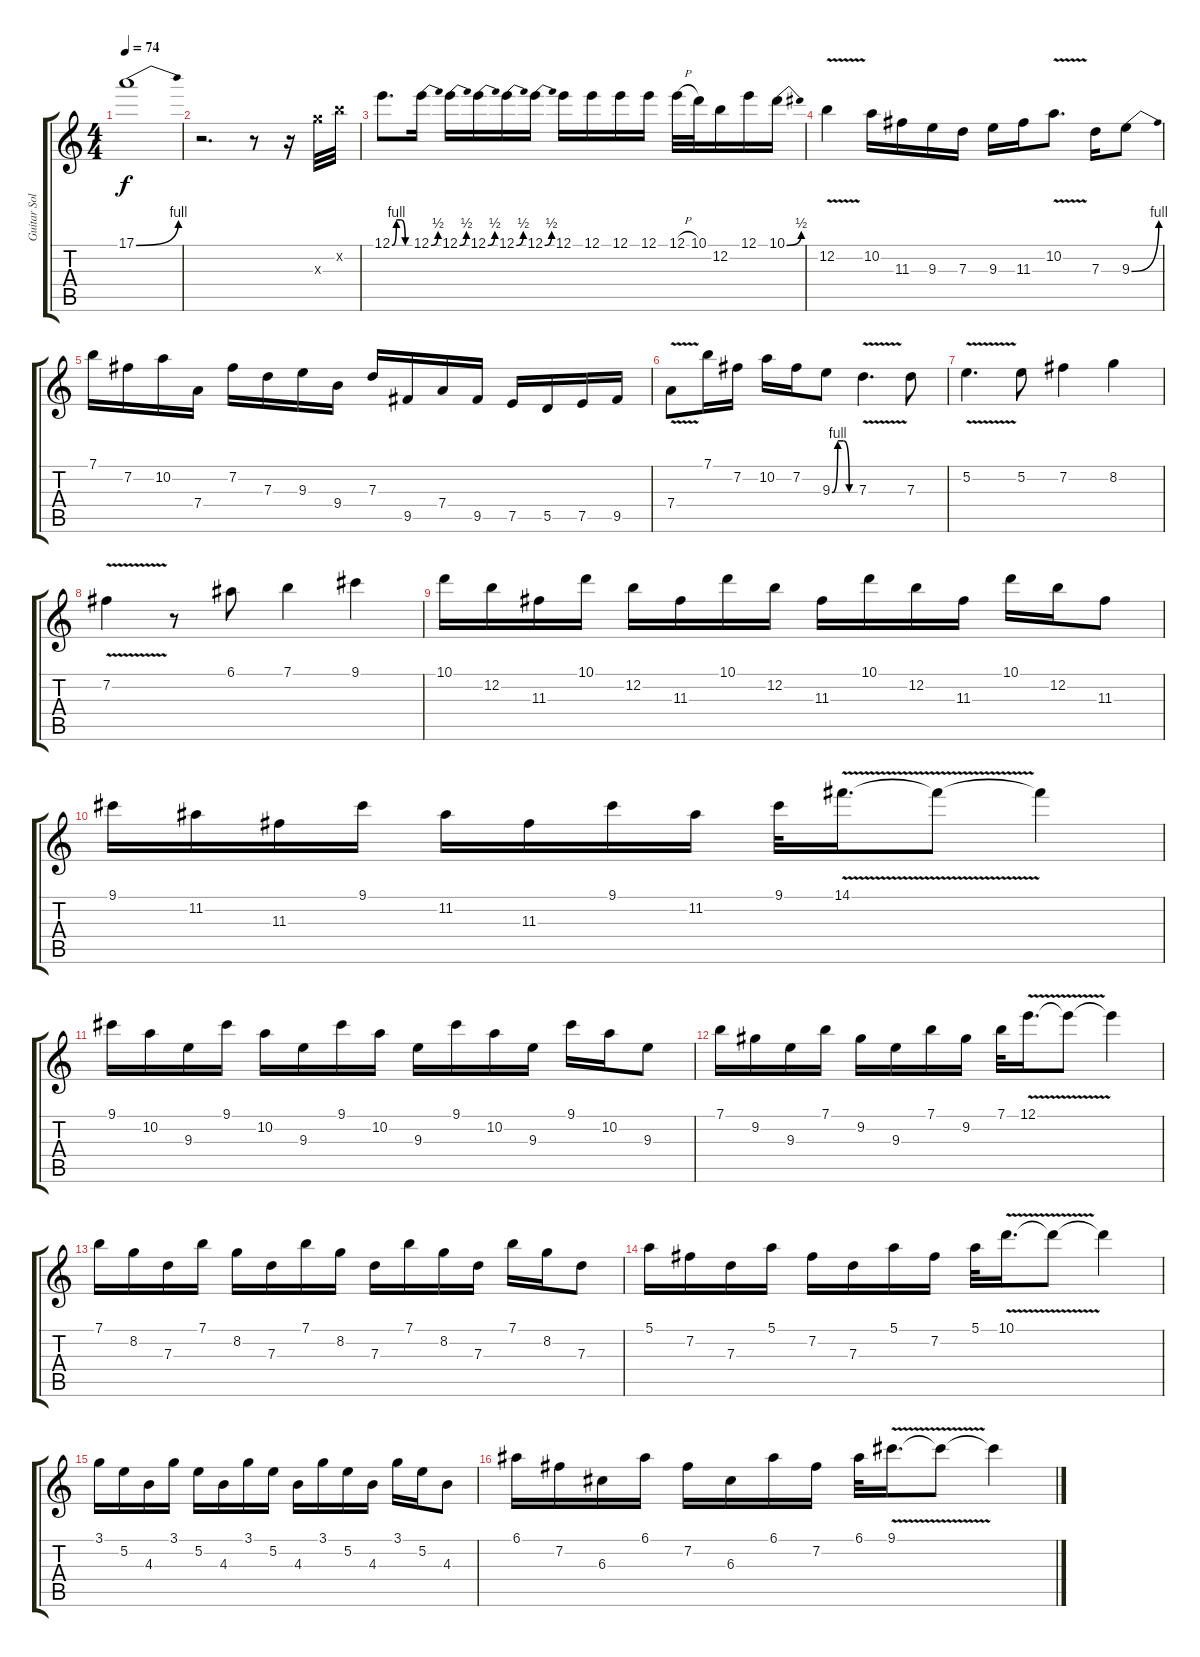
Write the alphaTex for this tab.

\track ("Guitar Solo 2 (Walsh-8)" "Guitar Sol") {instrument distortionguitar}
\staff {score tabs}
\tuning (E4 B3 G3 D3 A2 E2) {hide}
\ts (4 4)
\tempo 74
\clef g2
\ks c
17.1{be (bend 0 0 60 4)}.1{dy f} |
r.2{d} r.8 r.16 12.3{x}.32 12.2{x}.32 |
12.1{be (custom 0 0 15 4 30 4 45 0 60 0)}.8{d} 12.1{be (bend 0 0 60 2)}.16 12.1{be (bend 0 0 60 2)}.16 12.1{be (bend 0 0 60 2)}.16 12.1{be (bend 0 0 60 2)}.16 12.1{be (bend 0 0 60 2)}.16 12.1.16 12.1.16 12.1.16 12.1.16 12.1{h}.32 10.1.32 12.2.16 12.1.16 10.1{be (bend 0 0 60 2)}.16 |
12.2{v}.4 10.2.16 11.3.16 9.3.16 7.3.16 9.3.16 11.3.16 10.2{v}.8{d} 7.3.16 9.3{be (bend 0 0 60 4)}.8 |
7.1.16 7.2.16 10.2.16 7.4.16 7.2.16 7.3.16 9.3.16 9.4.16 7.3.16 9.5.16 7.4.16 9.5.16 7.5.16 5.5.16 7.5.16 9.5.16 |
7.4{v}.8 7.1.16 7.2.16 10.2.16 7.2.16 9.3{be (custom 0 0 15 4 30 4 45 0 60 0)}.8 7.3{v}.4{d} 7.3.8 |
5.2{v}.4{d} 5.2.8 7.2.4 8.2.4 |
7.2{v}.4 r.8 6.1.8 7.1.4 9.1.4 |
10.1.16 12.2.16 11.3.16 10.1.16 12.2.16 11.3.16 10.1.16 12.2.16 11.3.16 10.1.16 12.2.16 11.3.16 10.1.16 12.2.16 11.3.8 |
9.1.16 11.2.16 11.3.16 9.1.16 11.2.16 11.3.16 9.1.16 11.2.16 9.1.32 14.1{v}.16{d} 14.1{t}.8 14.1{t}.4 |
9.1.16 10.2.16 9.3.16 9.1.16 10.2.16 9.3.16 9.1.16 10.2.16 9.3.16 9.1.16 10.2.16 9.3.16 9.1.16 10.2.16 9.3.8 |
7.1.16 9.2.16 9.3.16 7.1.16 9.2.16 9.3.16 7.1.16 9.2.16 7.1.32 12.1{v}.16{d} 12.1{t}.8 12.1{t}.4 |
7.1.16 8.2.16 7.3.16 7.1.16 8.2.16 7.3.16 7.1.16 8.2.16 7.3.16 7.1.16 8.2.16 7.3.16 7.1.16 8.2.16 7.3.8 |
5.1.16 7.2.16 7.3.16 5.1.16 7.2.16 7.3.16 5.1.16 7.2.16 5.1.32 10.1{v}.16{d} 10.1{t}.8 10.1{t}.4 |
3.1.16 5.2.16 4.3.16 3.1.16 5.2.16 4.3.16 3.1.16 5.2.16 4.3.16 3.1.16 5.2.16 4.3.16 3.1.16 5.2.16 4.3.8 |
6.1.16 7.2.16 6.3.16 6.1.16 7.2.16 6.3.16 6.1.16 7.2.16 6.1.32 9.1{v}.16{d} 9.1{t}.8 9.1{t}.4
